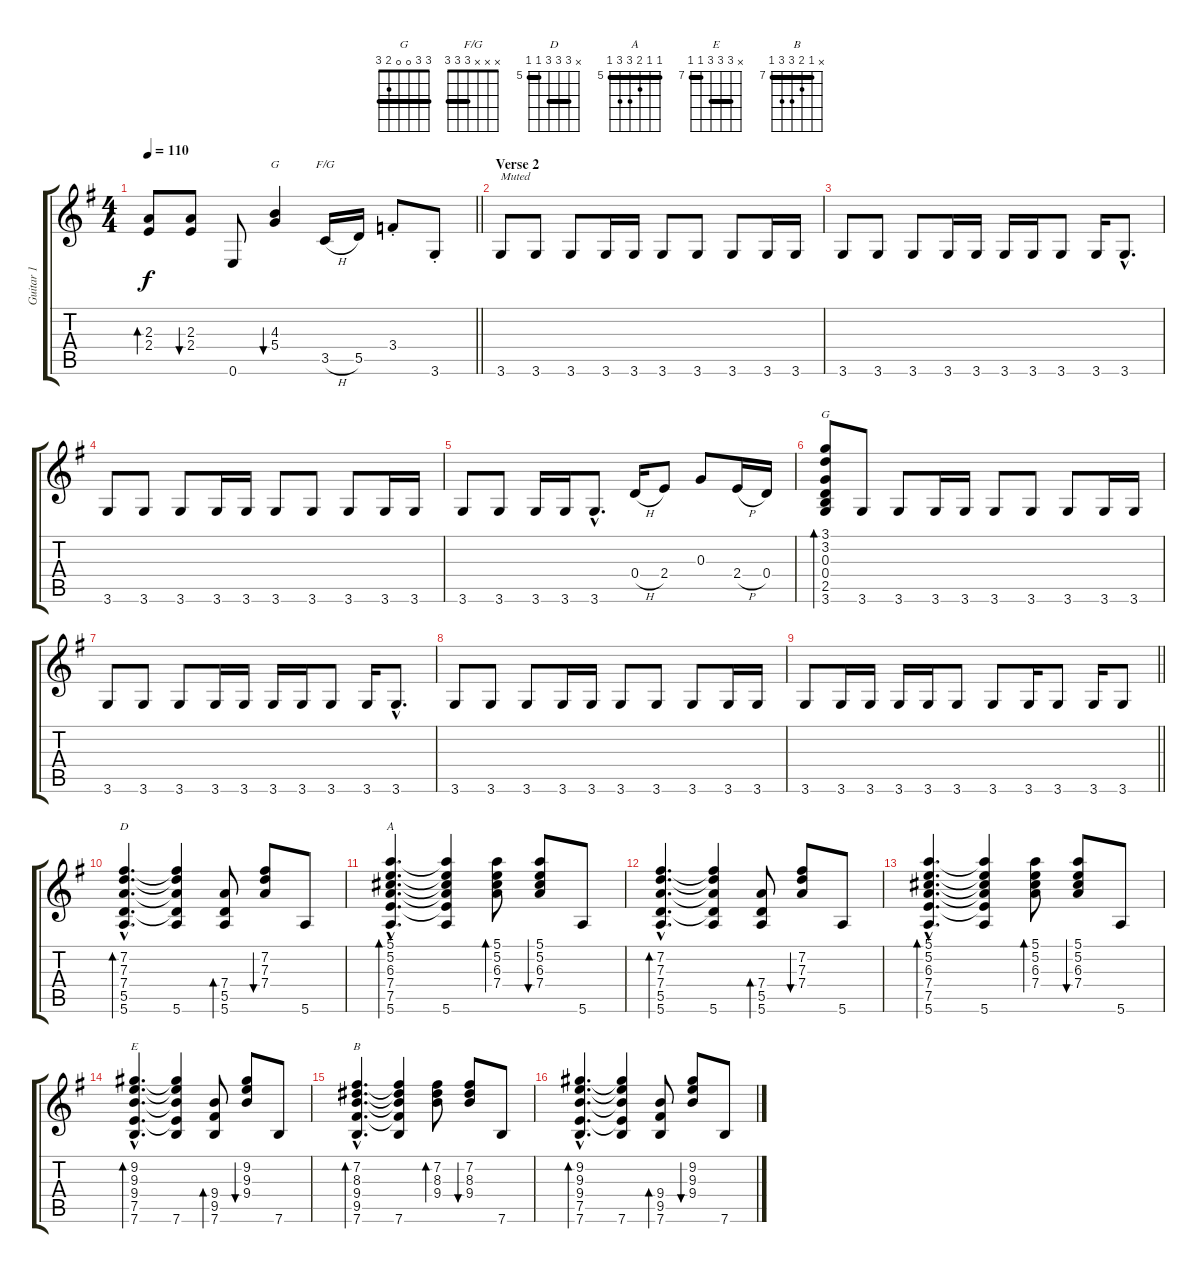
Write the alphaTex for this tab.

\track ("Guitar 1" "Guitar 1") {instrument distortionguitar}
\staff {score tabs}
\tuning (E4 B3 G3 D3 A2 E2) {hide}
\chord ("G" x x 4 5 x 3)
\chord ("F/G" x x x 3 3 3) {barre 3}
\chord ("G" 3 3 0 0 2 3) {barre 3}
\chord ("D" x 7 7 7 5 5) {firstfret 5 barre (5 7)}
\chord ("A" 5 5 6 7 7 5) {firstfret 5 barre 5}
\chord ("E" x 9 9 9 7 7) {firstfret 7 barre (7 9)}
\chord ("B" x 7 8 9 9 7) {firstfret 7 barre 7}
\ts (4 4)
\tempo 110
\clef g2
\barLineRight lightlight
\ks g
(2.3 2.4).8{bd 30 dy f} (2.3 2.4).8{bu 60} 0.6.8 (4.3 5.4).4{bu 60 ch "G"} 3.5{h}.16{ch "F/G"} 5.5.16 3.4{st}.8 3.6{st}.8 |
\section ("" "Verse 2")
3.6.8{txt "Muted" volume 13 instrument electricguitarmuted} 3.6.8 3.6.8 3.6.16 3.6.16 3.6.8 3.6.8 3.6.8 3.6.16 3.6.16 |
3.6.8 3.6.8 3.6.8 3.6.16 3.6.16 3.6.16 3.6.16 3.6.8 3.6.16 3.6{hac}.8{d} |
3.6.8 3.6.8 3.6.8 3.6.16 3.6.16 3.6.8 3.6.8 3.6.8 3.6.16 3.6.16 |
3.6.8 3.6.8 3.6.16 3.6.16 3.6{hac}.8{d} 0.4{h}.16 2.4.8 0.3.8 2.4{h}.16 0.4.16 |
(3.1 3.2 0.3 0.4 2.5 3.6).8{bd 60 ch "G" volume 10 instrument distortionguitar} 3.6.8{instrument electricguitarmuted} 3.6.8 3.6.16 3.6.16 3.6.8 3.6.8 3.6.8 3.6.16 3.6.16 |
3.6.8 3.6.8 3.6.8 3.6.16 3.6.16 3.6.16 3.6.16 3.6.8 3.6.16 3.6{hac}.8{d} |
3.6.8 3.6.8 3.6.8 3.6.16 3.6.16 3.6.8 3.6.8 3.6.8 3.6.16 3.6.16 |
\barLineRight lightlight
3.6.8 3.6.16 3.6.16 3.6.16 3.6.16 3.6.8 3.6.8 3.6.16 3.6.8 3.6.16 3.6.8 |
(7.2{hac} 7.3{hac} 7.4{hac} 5.5{hac} 5.6{hac}).4{d bd 30 ch "D" volume 10 instrument distortionguitar} (7.2{t} 7.3{t} 7.4{t} 5.5{t} 5.6).4 (7.4 5.5 5.6).8{bd 30} (7.2 7.3 7.4).8{bu 30} 5.6.8 |
(5.1{hac} 5.2{hac} 6.3{hac} 7.4{hac} 7.5{hac} 5.6{hac}).4{d bd 30 ch "A"} (5.1{t} 5.2{t} 6.3{t} 7.4{t} 7.5{t} 5.6).4 (5.1 5.2 6.3 7.4).8{bd 30} (5.1 5.2 6.3 7.4).8{bu 30} 5.6.8 |
(7.2{hac} 7.3{hac} 7.4{hac} 5.5{hac} 5.6{hac}).4{d bd 30} (7.2{t} 7.3{t} 7.4{t} 5.5{t} 5.6).4 (7.4 5.5 5.6).8{bd 30} (7.2 7.3 7.4).8{bu 30} 5.6.8 |
(5.1{hac} 5.2{hac} 6.3{hac} 7.4{hac} 7.5{hac} 5.6{hac}).4{d bd 30} (5.1{t} 5.2{t} 6.3{t} 7.4{t} 7.5{t} 5.6).4 (5.1 5.2 6.3 7.4).8{bd 30} (5.1 5.2 6.3 7.4).8{bu 30} 5.6.8 |
(9.2{hac} 9.3{hac} 9.4{hac} 7.5{hac} 7.6{hac}).4{d bd 30 ch "E"} (9.2{t} 9.3{t} 9.4{t} 7.5{t} 7.6).4 (9.4 9.5 7.6).8{bd 30} (9.2 9.3 9.4).8{bu 30} 7.6.8 |
(7.2{hac} 8.3{hac} 9.4{hac} 9.5{hac} 7.6{hac}).4{d bd 30 ch "B"} (7.2{t} 8.3{t} 9.4{t} 9.5{t} 7.6).4 (7.2 8.3 9.4).8{bd 30} (7.2 8.3 9.4).8{bu 30} 7.6.8 |
(9.2{hac} 9.3{hac} 9.4{hac} 7.5{hac} 7.6{hac}).4{d bd 30} (9.2{t} 9.3{t} 9.4{t} 7.5{t} 7.6).4 (9.4 9.5 7.6).8{bd 30} (9.2 9.3 9.4).8{bu 30} 7.6.8
